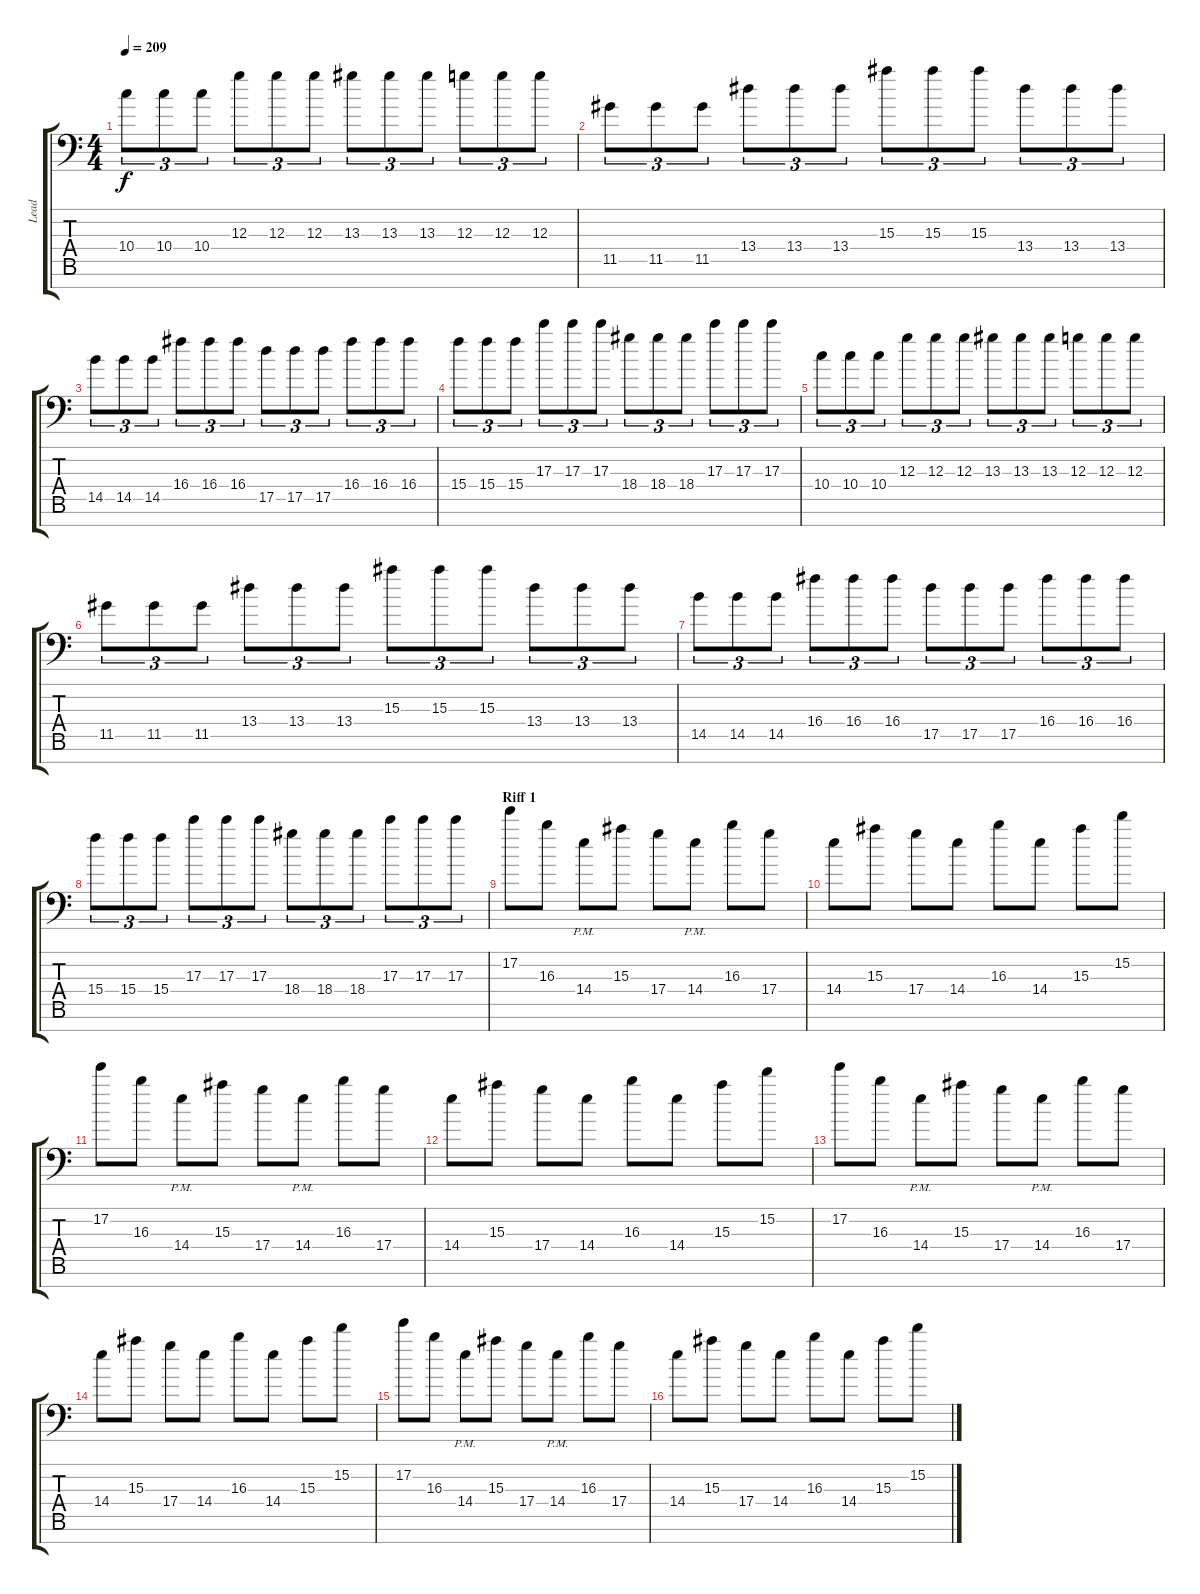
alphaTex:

\track ("Lead" "Lead") {instrument distortionguitar}
\staff {score tabs}
\tuning (E4 B3 G3 D3 A2 E2 C-1) {hide}
\ts (4 4)
\tempo 209
\clef f4
\ks c
10.4.8{tu (3 2) dy f} 10.4.8{tu (3 2)} 10.4.8{tu (3 2)} 12.3.8{tu (3 2)} 12.3.8{tu (3 2)} 12.3.8{tu (3 2)} 13.3.8{tu (3 2)} 13.3.8{tu (3 2)} 13.3.8{tu (3 2)} 12.3.8{tu (3 2)} 12.3.8{tu (3 2)} 12.3.8{tu (3 2)} |
11.5.8{tu (3 2)} 11.5.8{tu (3 2)} 11.5.8{tu (3 2)} 13.4.8{tu (3 2)} 13.4.8{tu (3 2)} 13.4.8{tu (3 2)} 15.3.8{tu (3 2)} 15.3.8{tu (3 2)} 15.3.8{tu (3 2)} 13.4.8{tu (3 2)} 13.4.8{tu (3 2)} 13.4.8{tu (3 2)} |
14.5.8{tu (3 2)} 14.5.8{tu (3 2)} 14.5.8{tu (3 2)} 16.4.8{tu (3 2)} 16.4.8{tu (3 2)} 16.4.8{tu (3 2)} 17.5.8{tu (3 2)} 17.5.8{tu (3 2)} 17.5.8{tu (3 2)} 16.4.8{tu (3 2)} 16.4.8{tu (3 2)} 16.4.8{tu (3 2)} |
15.4.8{tu (3 2)} 15.4.8{tu (3 2)} 15.4.8{tu (3 2)} 17.3.8{tu (3 2)} 17.3.8{tu (3 2)} 17.3.8{tu (3 2)} 18.4.8{tu (3 2)} 18.4.8{tu (3 2)} 18.4.8{tu (3 2)} 17.3.8{tu (3 2)} 17.3.8{tu (3 2)} 17.3.8{tu (3 2)} |
10.4.8{tu (3 2)} 10.4.8{tu (3 2)} 10.4.8{tu (3 2)} 12.3.8{tu (3 2)} 12.3.8{tu (3 2)} 12.3.8{tu (3 2)} 13.3.8{tu (3 2)} 13.3.8{tu (3 2)} 13.3.8{tu (3 2)} 12.3.8{tu (3 2)} 12.3.8{tu (3 2)} 12.3.8{tu (3 2)} |
11.5.8{tu (3 2)} 11.5.8{tu (3 2)} 11.5.8{tu (3 2)} 13.4.8{tu (3 2)} 13.4.8{tu (3 2)} 13.4.8{tu (3 2)} 15.3.8{tu (3 2)} 15.3.8{tu (3 2)} 15.3.8{tu (3 2)} 13.4.8{tu (3 2)} 13.4.8{tu (3 2)} 13.4.8{tu (3 2)} |
14.5.8{tu (3 2)} 14.5.8{tu (3 2)} 14.5.8{tu (3 2)} 16.4.8{tu (3 2)} 16.4.8{tu (3 2)} 16.4.8{tu (3 2)} 17.5.8{tu (3 2)} 17.5.8{tu (3 2)} 17.5.8{tu (3 2)} 16.4.8{tu (3 2)} 16.4.8{tu (3 2)} 16.4.8{tu (3 2)} |
15.4.8{tu (3 2)} 15.4.8{tu (3 2)} 15.4.8{tu (3 2)} 17.3.8{tu (3 2)} 17.3.8{tu (3 2)} 17.3.8{tu (3 2)} 18.4.8{tu (3 2)} 18.4.8{tu (3 2)} 18.4.8{tu (3 2)} 17.3.8{tu (3 2)} 17.3.8{tu (3 2)} 17.3.8{tu (3 2)} |
\section ("" "Riff 1")
17.2.8 16.3.8 14.4{pm}.8 15.3.8 17.4.8 14.4{pm}.8 16.3.8 17.4.8 |
14.4.8 15.3.8 17.4.8 14.4.8 16.3.8 14.4.8 15.3.8 15.2.8 |
17.2.8 16.3.8 14.4{pm}.8 15.3.8 17.4.8 14.4{pm}.8 16.3.8 17.4.8 |
14.4.8 15.3.8 17.4.8 14.4.8 16.3.8 14.4.8 15.3.8 15.2.8 |
17.2.8 16.3.8 14.4{pm}.8 15.3.8 17.4.8 14.4{pm}.8 16.3.8 17.4.8 |
14.4.8 15.3.8 17.4.8 14.4.8 16.3.8 14.4.8 15.3.8 15.2.8 |
17.2.8 16.3.8 14.4{pm}.8 15.3.8 17.4.8 14.4{pm}.8 16.3.8 17.4.8 |
14.4.8 15.3.8 17.4.8 14.4.8 16.3.8 14.4.8 15.3.8 15.2.8
